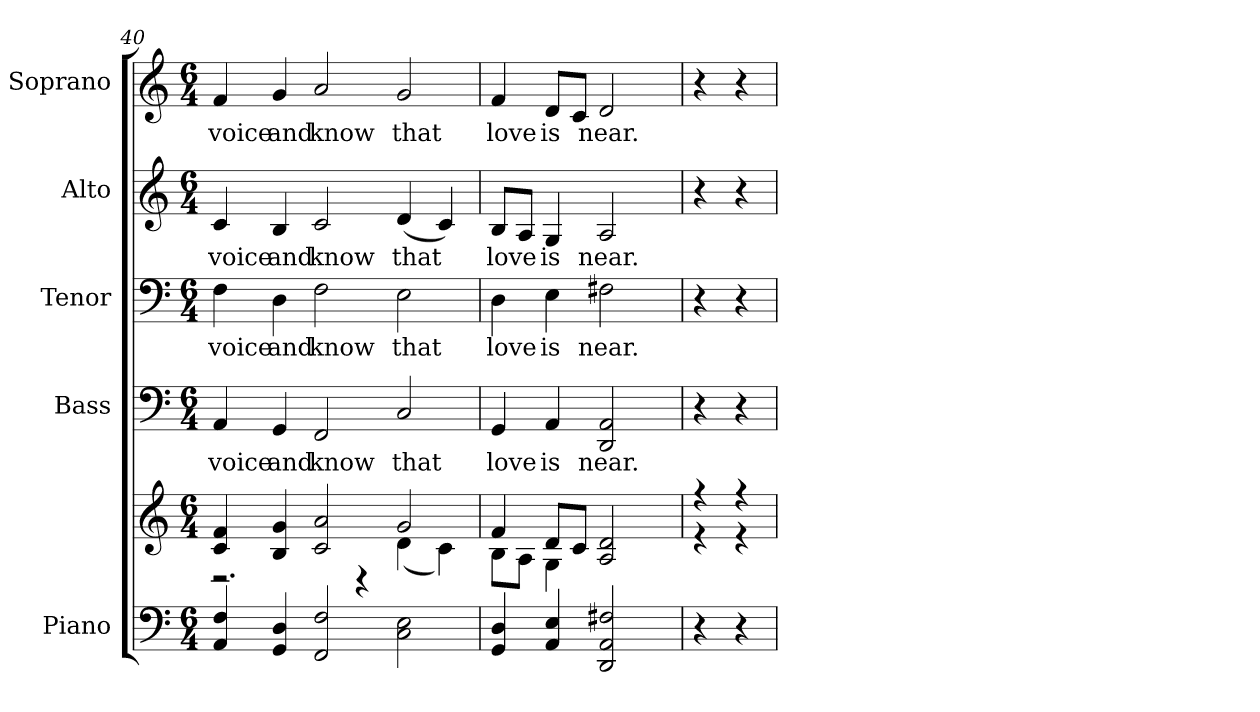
**kern	**kern	**kern	**text	**kern	**text	**kern	**text	**kern	**text
*part5	*part5	*part4	*part4	*part3	*part3	*part2	*part2	*part1	*part1
*staff6	*staff5	*staff4	*staff4	*staff3	*staff3	*staff2	*staff2	*staff1	*staff1
*I"Piano	*	*I"Bass	*	*I"Tenor	*	*I"Alto	*	*I"Soprano	*
*I'Pno.	*	*I'B.	*	*I'T.	*	*I'A.	*	*I'S.	*
!!LO:PB:g=z
*clefF4	*clefG2	*clefF4	*	*clefF4	*	*clefG2	*	*clefG2	*
*k[]	*k[]	*k[]	*	*k[]	*	*k[]	*	*k[]	*
*C:	*C:	*C:	*	*C:	*	*C:	*	*C:	*
*M6/4	*M6/4	*M6/4	*	*M6/4	*	*M6/4	*	*M6/4	*
=40	=40	=40	=40	=40	=40	=40	=40	=40	=40
*	*^	*	*	*	*	*	*	*	*
!	!	!	!	!LO:LY:b:color=#000000	!	!	!	!	!	!
!	!	!	!	!	!	!LO:LY:b:color=#000000	!	!	!	!
!	!	!	!	!	!	!	!	!LO:LY:b:color=#000000	!	!
!	!	!	!	!	!	!	!	!	!	!LO:LY:b:color=#000000
4AAi/ 4Fi	4ci/ 4fi	2.r	4AAi/	voice	4Fi\	voice	4ci/	voice	4fi/	voice
!	!	!	!	!LO:LY:b:color=#000000	!	!	!	!	!	!
!	!	!	!	!	!	!LO:LY:b:color=#000000	!	!	!	!
!	!	!	!	!	!	!	!	!LO:LY:b:color=#000000	!	!
!	!	!	!	!	!	!	!	!	!	!LO:LY:b:color=#000000
4GGi/ 4Di	4Bi/ 4gi	.	4GGi/	and	4Di\	and	4Bi/	and	4gi/	and
!	!	!	!	!LO:LY:b:color=#000000	!	!	!	!	!	!
!	!	!	!	!	!	!LO:LY:b:color=#000000	!	!	!	!
!	!	!	!	!	!	!	!	!LO:LY:b:color=#000000	!	!
!	!	!	!	!	!	!	!	!	!	!LO:LY:b:color=#000000
2FFi/ 2Fi	2ci/ 2ai	.	2FFi/	know	2Fi\	know	2ci/	know	2ai/	know
.	.	4r	.	.	.	.	.	.	.	.
!	!	!	!	!LO:LY:b:color=#000000	!	!	!	!	!	!
!	!	!	!	!	!	!LO:LY:b:color=#000000	!	!	!	!
!	!	!	!	!	!	!	!	!LO:LY:b:color=#000000	!	!
!	!	!	!	!	!	!	!	!	!	!LO:LY:b:color=#000000
2Ci\ 2Ei	2gi/	(4di\	2Ci/	that	2Ei\	that	(4di/	that	2gi/	that
.	.	4ci\)	.	.	.	.	4ci/)	.	.	.
=41	=41	=41	=41	=41	=41	=41	=41	=41	=41	=41
!	!	!	!	!LO:LY:b:color=#000000	!	!	!	!	!	!
!	!	!	!	!	!	!LO:LY:b:color=#000000	!	!	!	!
!	!	!	!	!	!	!	!	!LO:LY:b:color=#000000	!	!
!	!	!	!	!	!	!	!	!	!	!LO:LY:b:color=#000000
4GGi/ 4Di	4fi/	8Bi\L	4GGi/	love	4Di\	love	8Bi/L	love	4fi/	love
.	.	8Ai\J	.	.	.	.	8Ai/J	.	.	.
!	!	!	!	!LO:LY:b:color=#000000	!	!	!	!	!	!
!	!	!	!	!	!	!LO:LY:b:color=#000000	!	!	!	!
!	!	!	!	!	!	!	!	!LO:LY:b:color=#000000	!	!
!	!	!	!	!	!	!	!	!	!	!LO:LY:b:color=#000000
4AAi/ 4Ei	8di/L	4Gi\	4AAi/	is	4Ei\	is	4Gi/	is	8di/L	is
.	8ci/J	.	.	.	.	.	.	.	8ci/J	.
!	!	!	!	!LO:LY:b:color=#000000	!	!	!	!	!	!
!	!	!	!	!	!	!LO:LY:b:color=#000000	!	!	!	!
!	!	!	!	!	!	!	!	!LO:LY:b:color=#000000	!	!
!	!	!	!	!	!	!	!	!	!	!LO:LY:b:color=#000000
2DDi/ 2AAi 2F#Xi	2Ai/ 2di	4ryy	2DDi/ 2AAi	near.	2F#Xi\	near.	2Ai/	near.	2di/	near.
.	.	4ryy	.	.	.	.	.	.	.	.
!!LO:PB:g=z
=42	=42	=42	=42	=42	=42	=42	=42	=42	=42	=42
4r	4r	4r	4r	.	4r	.	4r	.	4r	.
4r	4r	4r	4r	.	4r	.	4r	.	4r	.
*	*v	*v	*	*	*	*	*	*	*	*
=	=	=	=	=	=	=	=	=	=
*-	*-	*-	*-	*-	*-	*-	*-	*-	*-
